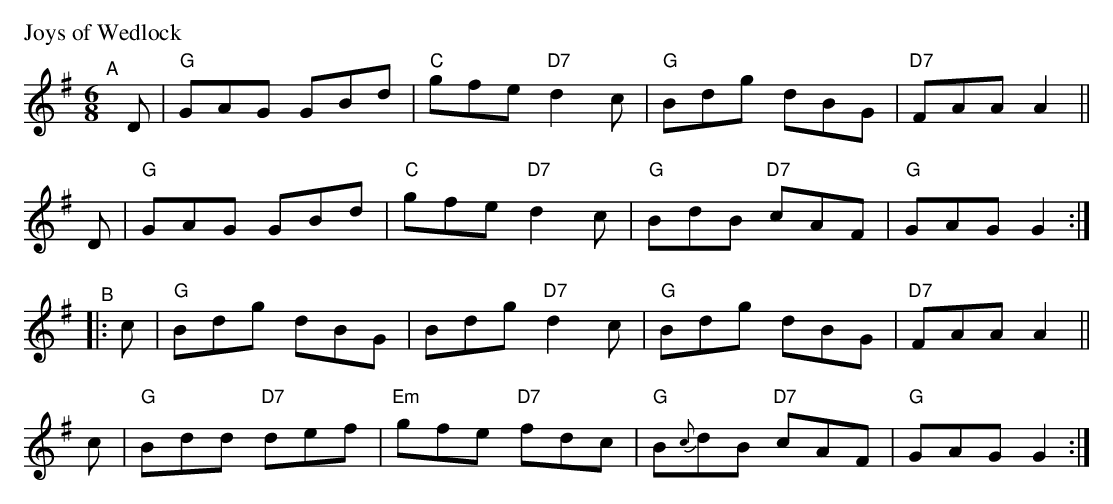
X:1
P: Joys of Wedlock
M: 6/8
L: 1/8
K: G
"^A"[|]\
D | "G"GAG GBd | "C"gfe "D7"d2c | "G"Bdg dBG | "D7"FAA A2 ||
D | "G"GAG GBd | "C"gfe "D7"d2c | "G"BdB "D7"cAF | "G"GAG G2 :|
"^B"|:\
c | "G"Bdg dBG | Bdg "D7"d2c | "G"Bdg dBG | "D7"FAA A2 ||
c | "G"Bdd "D7"def | "Em"gfe "D7"fdc | "G"B{c}dB "D7"cAF | "G"GAG G2 :|
